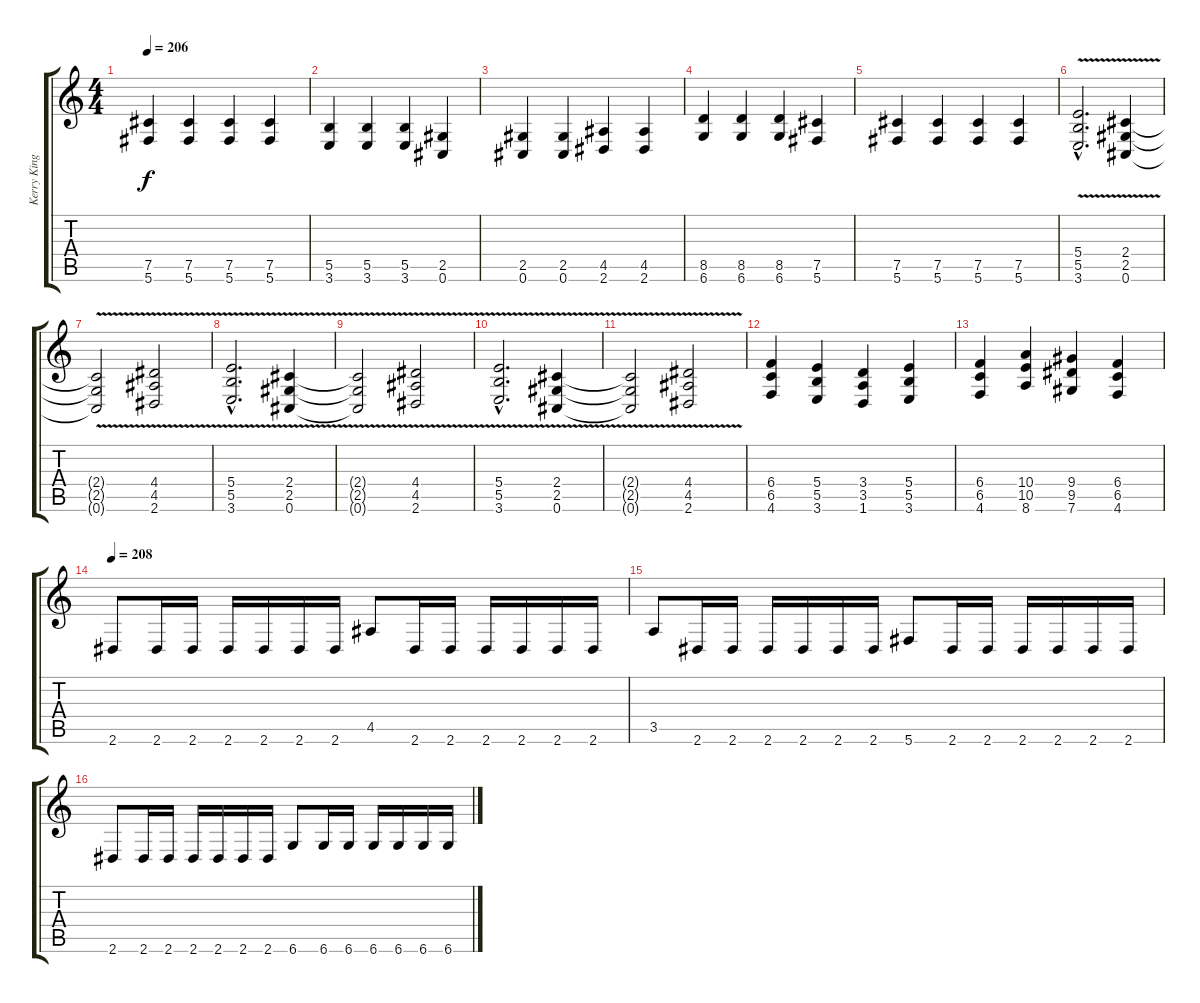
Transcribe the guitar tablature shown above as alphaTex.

\track ("Kerry King" "Kerry King") {instrument distortionguitar}
\staff {score tabs}
\tuning (Db4 Ab3 E3 B2 Gb2 Db2) {hide}
\ts (4 4)
\tempo 206
\clef g2
\ks c
(7.5 5.6).4{dy f} (7.5 5.6).4 (7.5 5.6).4 (7.5 5.6).4 |
(5.5 3.6).4 (5.5 3.6).4 (5.5 3.6).4 (2.5 0.6).4 |
(2.5 0.6).4 (2.5 0.6).4 (4.5 2.6).4 (4.5 2.6).4 |
(8.5 6.6).4 (8.5 6.6).4 (8.5 6.6).4 (7.5 5.6).4 |
(7.5 5.6).4 (7.5 5.6).4 (7.5 5.6).4 (7.5 5.6).4 |
(5.4{v hac} 5.5{v hac} 3.6{v hac}).2{d} (2.4{v} 2.5{v} 0.6{v}).4 |
(2.4{t} 2.5{t} 0.6{t}).2 (4.4{v} 4.5{v} 2.6{v}).2 |
(5.4{v hac} 5.5{v hac} 3.6{v hac}).2{d} (2.4{v} 2.5{v} 0.6{v}).4 |
(2.4{t} 2.5{t} 0.6{t}).2 (4.4{v} 4.5{v} 2.6{v}).2 |
(5.4{v hac} 5.5{v hac} 3.6{v hac}).2{d} (2.4{v} 2.5{v} 0.6{v}).4 |
(2.4{t} 2.5{t} 0.6{t}).2 (4.4{v} 4.5{v} 2.6{v}).2 |
(6.4 6.5 4.6).4 (5.4 5.5 3.6).4 (3.4 3.5 1.6).4 (5.4 5.5 3.6).4 |
(6.4 6.5 4.6).4 (10.4 10.5 8.6).4 (9.4 9.5 7.6).4 (6.4 6.5 4.6).4 |
\tempo 208
2.6.8 2.6.16 2.6.16 2.6.16 2.6.16 2.6.16 2.6.16 4.5.8 2.6.16 2.6.16 2.6.16 2.6.16 2.6.16 2.6.16 |
3.5.8 2.6.16 2.6.16 2.6.16 2.6.16 2.6.16 2.6.16 5.6.8 2.6.16 2.6.16 2.6.16 2.6.16 2.6.16 2.6.16 |
2.6.8 2.6.16 2.6.16 2.6.16 2.6.16 2.6.16 2.6.16 6.6.8 6.6.16 6.6.16 6.6.16 6.6.16 6.6.16 6.6.16
